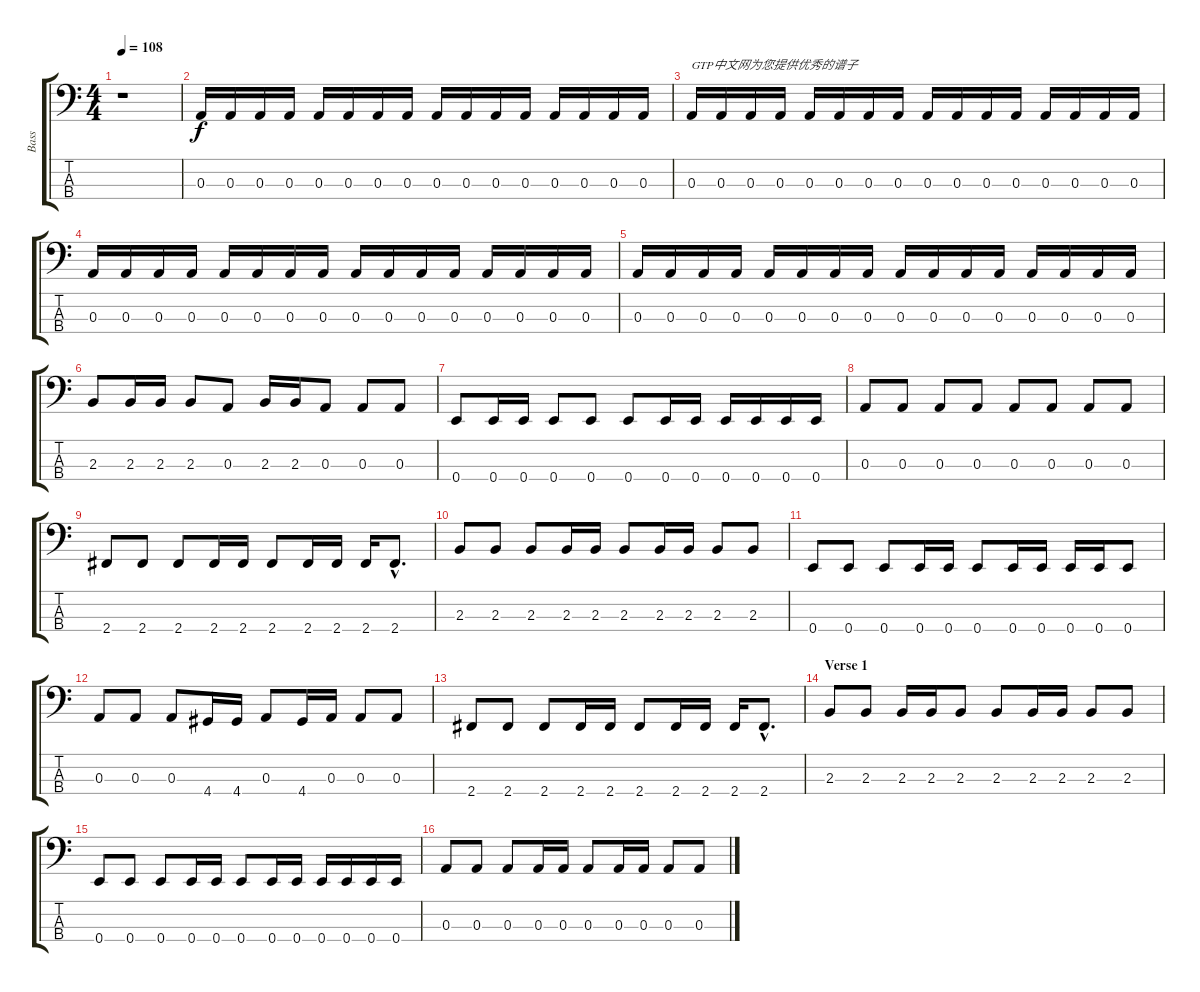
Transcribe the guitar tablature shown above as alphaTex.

\track ("Bass" "Bass") {instrument electricbasspick}
\staff {score tabs}
\tuning (G2 D2 A1 E1) {hide}
\ts (4 4)
\tempo 108
\clef f4
\ks c
r.1{dy f instrument electricbasspick} |
0.3.16 0.3.16 0.3.16 0.3.16 0.3.16 0.3.16 0.3.16 0.3.16 0.3.16 0.3.16 0.3.16 0.3.16 0.3.16 0.3.16 0.3.16 0.3.16 |
0.3.16{txt "GTP中文网为您提供优秀的谱子"} 0.3.16 0.3.16 0.3.16 0.3.16 0.3.16 0.3.16 0.3.16 0.3.16 0.3.16 0.3.16 0.3.16 0.3.16 0.3.16 0.3.16 0.3.16 |
0.3.16 0.3.16 0.3.16 0.3.16 0.3.16 0.3.16 0.3.16 0.3.16 0.3.16 0.3.16 0.3.16 0.3.16 0.3.16 0.3.16 0.3.16 0.3.16 |
0.3.16 0.3.16 0.3.16 0.3.16 0.3.16 0.3.16 0.3.16 0.3.16 0.3.16 0.3.16 0.3.16 0.3.16 0.3.16 0.3.16 0.3.16 0.3.16 |
2.3.8 2.3.16 2.3.16 2.3.8 0.3.8 2.3.16 2.3.16 0.3.8 0.3.8 0.3.8 |
0.4.8 0.4.16 0.4.16 0.4.8 0.4.8 0.4.8 0.4.16 0.4.16 0.4.16 0.4.16 0.4.16 0.4.16 |
0.3.8 0.3.8 0.3.8 0.3.8 0.3.8 0.3.8 0.3.8 0.3.8 |
2.4.8 2.4.8 2.4.8 2.4.16 2.4.16 2.4.8 2.4.16 2.4.16 2.4.16 2.4{hac}.8{d} |
2.3.8 2.3.8 2.3.8 2.3.16 2.3.16 2.3.8 2.3.16 2.3.16 2.3.8 2.3.8 |
0.4.8 0.4.8 0.4.8 0.4.16 0.4.16 0.4.8 0.4.16 0.4.16 0.4.16 0.4.16 0.4.8 |
0.3.8 0.3.8 0.3.8 4.4.16 4.4.16 0.3.8 4.4.16 0.3.16 0.3.8 0.3.8 |
2.4.8 2.4.8 2.4.8 2.4.16 2.4.16 2.4.8 2.4.16 2.4.16 2.4.16 2.4{hac}.8{d} |
\section ("" "Verse 1")
2.3.8 2.3.8 2.3.16 2.3.16 2.3.8 2.3.8 2.3.16 2.3.16 2.3.8 2.3.8 |
0.4.8 0.4.8 0.4.8 0.4.16 0.4.16 0.4.8 0.4.16 0.4.16 0.4.16 0.4.16 0.4.16 0.4.16 |
0.3.8 0.3.8 0.3.8 0.3.16 0.3.16 0.3.8 0.3.16 0.3.16 0.3.8 0.3.8
